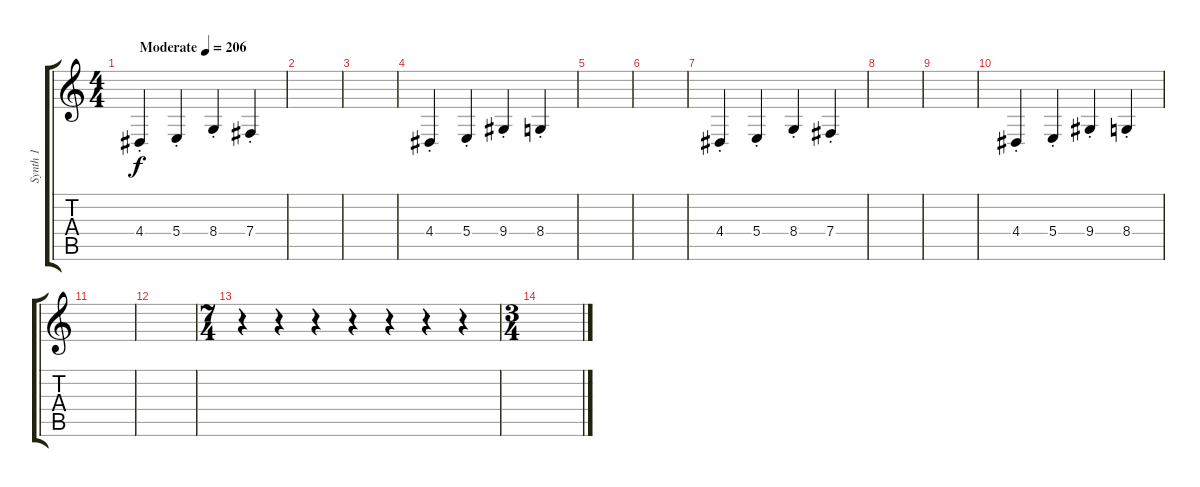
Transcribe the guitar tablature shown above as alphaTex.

\track ("Synth 1" "Synth 1") {instrument stringensemble2}
\staff {score tabs}
\tuning (Db4 Ab3 E3 B2 Gb2 Db2) {hide}
\ts (4 4)
\tempo (206 "Moderate")
\clef g2
\ks c
4.4{st}.4{dy f instrument stringensemble2} 5.4{st}.4 8.4{st}.4 7.4{st}.4 |
|
|
4.4{st}.4 5.4{st}.4 9.4{st}.4 8.4{st}.4 |
|
|
4.4{st}.4 5.4{st}.4 8.4{st}.4 7.4{st}.4 |
|
|
4.4{st}.4 5.4{st}.4 9.4{st}.4 8.4{st}.4 |
|
|
\ts (7 4)
r.4 r.4 r.4 r.4 r.4 r.4 r.4 |
\ts (3 4)
